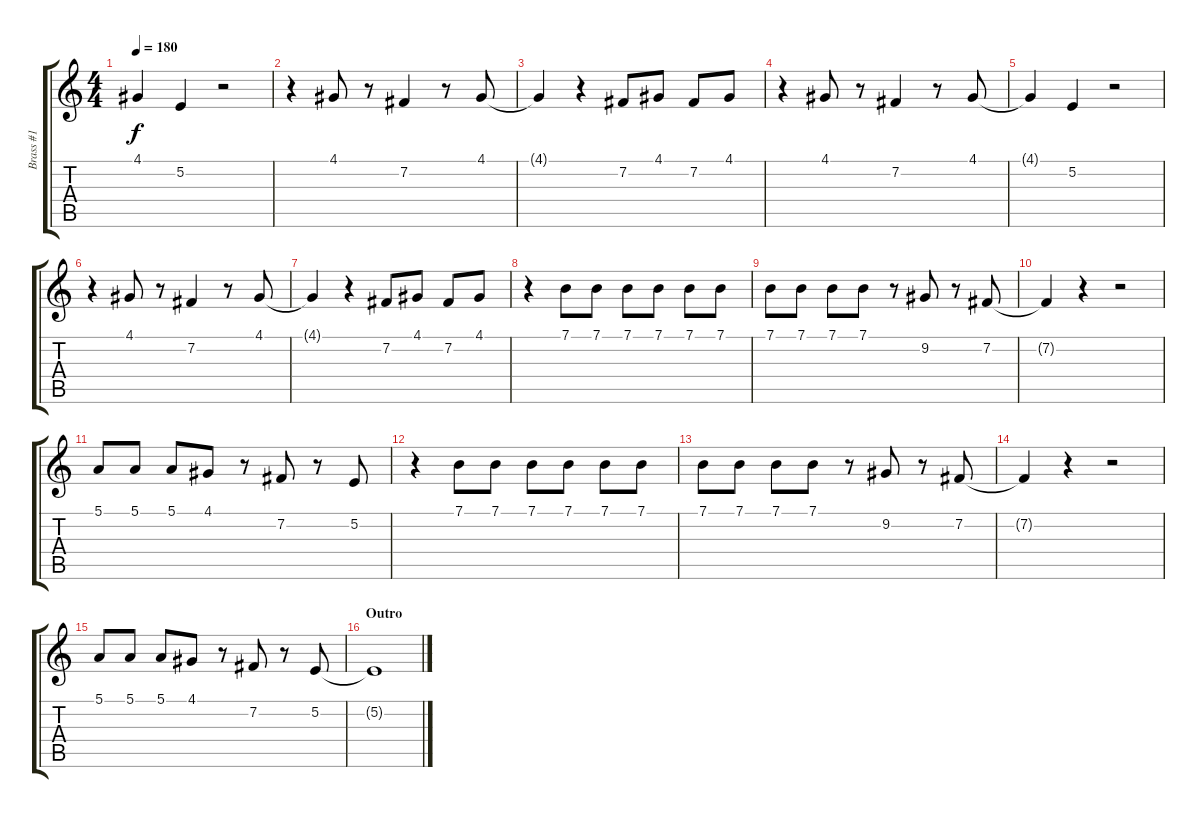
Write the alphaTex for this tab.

\track ("Brass #1" "Brass #1") {instrument trumpet}
\staff {score tabs}
\tuning (E4 B3 G3 D3 A2 E2) {hide}
\ts (4 4)
\tempo 180
\clef g2
\ks c
4.1{t}.4{dy f} 5.2.4 r.2 |
r.4 4.1.8 r.8 7.2.4 r.8 4.1.8 |
4.1{t}.4 r.4 7.2.8 4.1.8 7.2.8 4.1.8 |
r.4 4.1.8 r.8 7.2.4 r.8 4.1.8 |
4.1{t}.4 5.2.4 r.2 |
r.4 4.1.8 r.8 7.2.4 r.8 4.1.8 |
4.1{t}.4 r.4 7.2.8 4.1.8 7.2.8 4.1.8 |
r.4{instrument trombone} 7.1.8 7.1.8 7.1.8 7.1.8 7.1.8 7.1.8 |
7.1.8 7.1.8 7.1.8 7.1.8 r.8 9.2.8 r.8 7.2.8 |
7.2{t}.4 r.4 r.2 |
5.1.8 5.1.8 5.1.8 4.1.8 r.8 7.2.8 r.8 5.2.8 |
r.4 7.1.8 7.1.8 7.1.8 7.1.8 7.1.8 7.1.8 |
7.1.8 7.1.8 7.1.8 7.1.8 r.8 9.2.8 r.8 7.2.8 |
7.2{t}.4 r.4 r.2 |
5.1.8 5.1.8 5.1.8 4.1.8 r.8 7.2.8 r.8 5.2.8{volume 11} |
\section ("" "Outro")
5.2{t}.1{volume 10}
